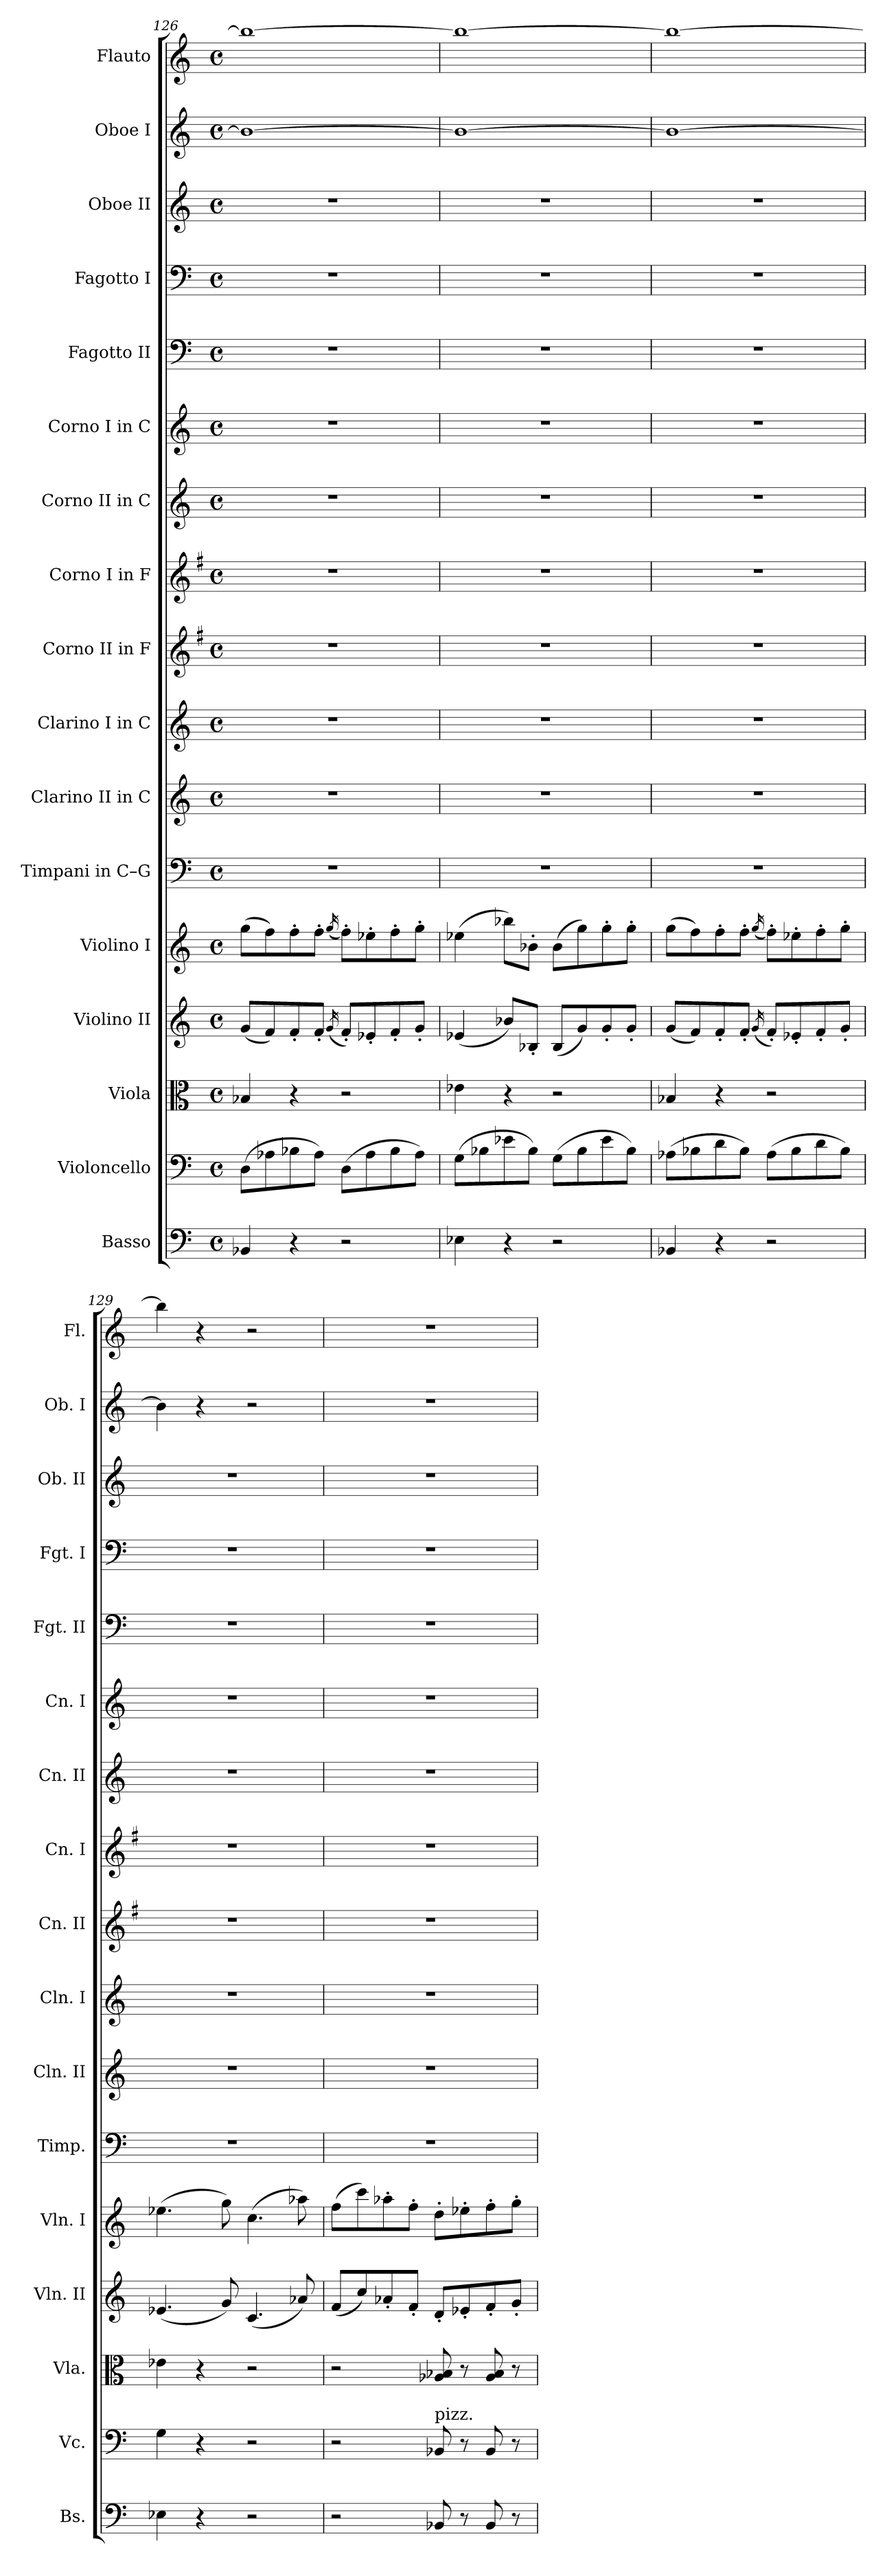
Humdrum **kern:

**kern	**kern	**kern	**kern	**kern	**kern	**kern	**kern	**kern	**kern	**kern	**kern	**kern	**kern	**kern	**kern	**kern
*part17	*part16	*part15	*part14	*part13	*part12	*part11	*part10	*part9	*part8	*part7	*part6	*part5	*part4	*part3	*part2	*part1
*staff17	*staff16	*staff15	*staff14	*staff13	*staff12	*staff11	*staff10	*staff9	*staff8	*staff7	*staff6	*staff5	*staff4	*staff3	*staff2	*staff1
*I"Basso	*I"Violoncello	*I"Viola	*I"Violino II	*I"Violino I	*I"Timpani in C–G	*I"Clarino II in C	*I"Clarino I in C	*I"Corno II in F	*I"Corno I in F	*I"Corno II in C	*I"Corno I in C	*I"Fagotto II	*I"Fagotto I	*I"Oboe II	*I"Oboe I	*I"Flauto
*I'Bs.	*I'Vc.	*I'Vla.	*I'Vln. II	*I'Vln. I	*I'Timp.	*I'Cln. II	*I'Cln. I	*I'Cn. II	*I'Cn. I	*I'Cn. II	*I'Cn. I	*I'Fgt. II	*I'Fgt. I	*I'Ob. II	*I'Ob. I	*I'Fl.
*clefF4	*clefF4	*clefC3	*clefG2	*clefG2	*clefF4	*clefG2	*clefG2	*clefG2	*clefG2	*clefG2	*clefG2	*clefF4	*clefF4	*clefG2	*clefG2	*clefG2
*ITrd7c12	*	*	*	*	*	*	*	*ITrd4c7	*ITrd4c7	*ITrd7c12	*ITrd7c12	*	*	*	*	*
*k[]	*k[]	*k[]	*k[]	*k[]	*k[]	*k[]	*k[]	*k[]	*k[]	*k[]	*k[]	*k[]	*k[]	*k[]	*k[]	*k[]
*M4/4	*M4/4	*M4/4	*M4/4	*M4/4	*M4/4	*M4/4	*M4/4	*M4/4	*M4/4	*M4/4	*M4/4	*M4/4	*M4/4	*M4/4	*M4/4	*M4/4
*met(c)	*met(c)	*met(c)	*met(c)	*met(c)	*met(c)	*met(c)	*met(c)	*met(c)	*met(c)	*met(c)	*met(c)	*met(c)	*met(c)	*met(c)	*met(c)	*met(c)
=126	=126	=126	=126	=126	=126	=126	=126	=126	=126	=126	=126	=126	=126	=126	=126	=126
4BBB-X/	(8D\L	4B-X/	(8g/L	(8gg\L	1r	1r	1r	1r	1r	1r	1r	1r	1r	1r	1b-_	1bb-_
.	8A-X\	.	8f/)	8ff\)	.	.	.	.	.	.	.	.	.	.	.	.
4r	8B-X\	4r	8f'/	8ff'\	.	.	.	.	.	.	.	.	.	.	.	.
.	8A-\J)	.	8f'/J	8ff'\J	.	.	.	.	.	.	.	.	.	.	.	.
.	.	.	(16qg/	(16qgg/	.	.	.	.	.	.	.	.	.	.	.	.
2r	(8D\L	2r	8f'/L)	8ff'\L)	.	.	.	.	.	.	.	.	.	.	.	.
.	8A-\	.	8e-X'/	8ee-X'\	.	.	.	.	.	.	.	.	.	.	.	.
.	8B-\	.	8f'/	8ff'\	.	.	.	.	.	.	.	.	.	.	.	.
.	8A-\J)	.	8g'/J	8gg'\J	.	.	.	.	.	.	.	.	.	.	.	.
=127	=127	=127	=127	=127	=127	=127	=127	=127	=127	=127	=127	=127	=127	=127	=127	=127
4EE-X\	(8G\L	4e-X\	(4e-X/	(4ee-X\	1r	1r	1r	1r	1r	1r	1r	1r	1r	1r	1b-_	1bb-_
.	8B-X\	.	.	.	.	.	.	.	.	.	.	.	.	.	.	.
4r	8e-X\	4r	8b-X/L)	8bb-X\L)	.	.	.	.	.	.	.	.	.	.	.	.
.	8B-\J)	.	8B-X'/J	8b-X'\J	.	.	.	.	.	.	.	.	.	.	.	.
2r	(8G\L	2r	(8B-/L	(8b-\L	.	.	.	.	.	.	.	.	.	.	.	.
.	8B-\	.	8g/)	8gg\)	.	.	.	.	.	.	.	.	.	.	.	.
.	8e-\	.	8g'/	8gg'\	.	.	.	.	.	.	.	.	.	.	.	.
.	8B-\J)	.	8g'/J	8gg'\J	.	.	.	.	.	.	.	.	.	.	.	.
=128	=128	=128	=128	=128	=128	=128	=128	=128	=128	=128	=128	=128	=128	=128	=128	=128
4BBB-X/	(8A-X\L	4B-X/	(8g/L	(8gg\L	1r	1r	1r	1r	1r	1r	1r	1r	1r	1r	1b-_	1bb-_
.	8B-X\	.	8f/)	8ff\)	.	.	.	.	.	.	.	.	.	.	.	.
4r	8d\	4r	8f'/	8ff'\	.	.	.	.	.	.	.	.	.	.	.	.
.	8B-\J)	.	8f'/J	8ff'\J	.	.	.	.	.	.	.	.	.	.	.	.
.	.	.	(16qg/	(16qgg/	.	.	.	.	.	.	.	.	.	.	.	.
2r	(8A-\L	2r	8f'/L)	8ff'\L)	.	.	.	.	.	.	.	.	.	.	.	.
.	8B-\	.	8e-X'/	8ee-X'\	.	.	.	.	.	.	.	.	.	.	.	.
.	8d\	.	8f'/	8ff'\	.	.	.	.	.	.	.	.	.	.	.	.
.	8B-\J)	.	8g'/J	8gg'\J	.	.	.	.	.	.	.	.	.	.	.	.
=129	=129	=129	=129	=129	=129	=129	=129	=129	=129	=129	=129	=129	=129	=129	=129	=129
4EE-X\	4G\	4e-X\	(4.e-X/	(4.ee-X\	1r	1r	1r	1r	1r	1r	1r	1r	1r	1r	4b-\]	4bb-\]
4r	4r	4r	.	.	.	.	.	.	.	.	.	.	.	.	4r	4r
.	.	.	8g/)	8gg\)	.	.	.	.	.	.	.	.	.	.	.	.
2r	2r	2r	(4.c/	(4.cc\	.	.	.	.	.	.	.	.	.	.	2r	2r
.	.	.	8a-X/)	8aa-X\)	.	.	.	.	.	.	.	.	.	.	.	.
!!LO:LB:g=z
=130	=130	=130	=130	=130	=130	=130	=130	=130	=130	=130	=130	=130	=130	=130	=130	=130
2r	2r	2r	(8f/L	(8ff\L	1r	1r	1r	1r	1r	1r	1r	1r	1r	1r	1r	1r
.	.	.	8cc/)	8ccc\)	.	.	.	.	.	.	.	.	.	.	.	.
.	.	.	8a-X'/	8aa-X'\	.	.	.	.	.	.	.	.	.	.	.	.
.	.	.	8f'/J	8ff'\J	.	.	.	.	.	.	.	.	.	.	.	.
!	!LO:TX:a:t=pizz.	!	!	!	!	!	!	!	!	!	!	!	!	!	!	!
8BBB-X/	8BB-X/	8A-X/ 8B-X/	8d'/L	8dd'\L	.	.	.	.	.	.	.	.	.	.	.	.
8r	8r	8r	8e-X'/	8ee-X'\	.	.	.	.	.	.	.	.	.	.	.	.
8BBB-/	8BB-/	8A-/ 8B-/	8f'/	8ff'\	.	.	.	.	.	.	.	.	.	.	.	.
8r	8r	8r	8g'/J	8gg'\J	.	.	.	.	.	.	.	.	.	.	.	.
=	=	=	=	=	=	=	=	=	=	=	=	=	=	=	=	=
*-	*-	*-	*-	*-	*-	*-	*-	*-	*-	*-	*-	*-	*-	*-	*-	*-
